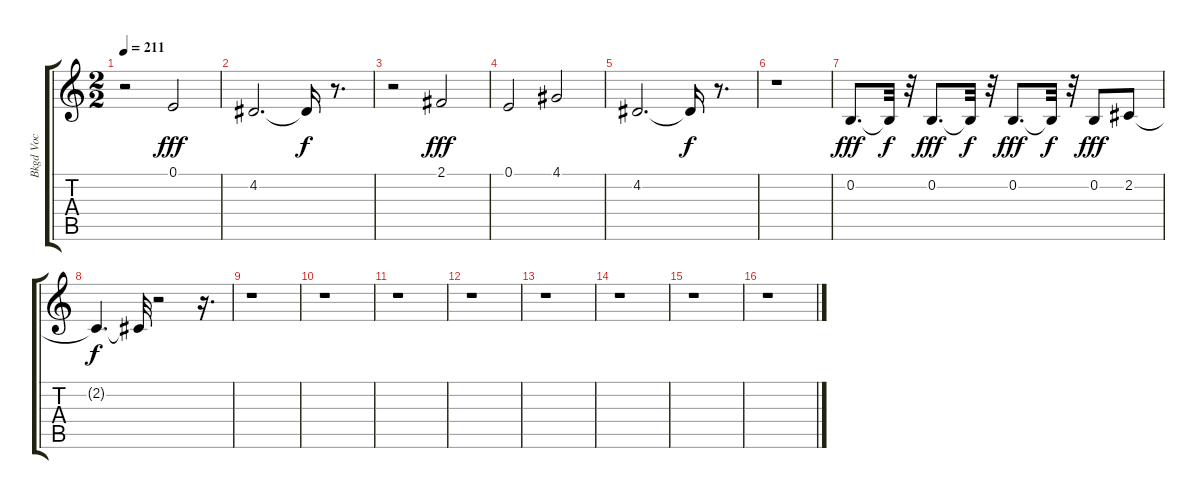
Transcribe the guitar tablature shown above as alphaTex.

\track ("Bkgd Voc" "Bkgd Voc") {instrument choiraahs}
\staff {score tabs}
\tuning (E4 B3 G3 D3 A2 E2) {hide}
\ts (2 2)
\tempo 211
\clef g2
\ks c
r.2{dy f} 0.1.2{dy fff} |
4.2.2{d} 4.2{t}.16{dy f} r.8{d} |
r.2 2.1.2{dy fff} |
0.1.2 4.1.2 |
4.2.2{d} 4.2{t}.16{dy f} r.8{d} |
r.1 |
0.2.8{d dy fff} 0.2{t}.32{dy f} r.32 0.2.8{d dy fff} 0.2{t}.32{dy f} r.32 0.2.8{d dy fff} 0.2{t}.32{dy f} r.32 0.2.8{dy fff} 2.2.8 |
2.2{t}.4{d dy f} 2.2{t}.32 r.2 r.16{d} |
r.1 |
r.1 |
r.1 |
r.1 |
r.1 |
r.1 |
r.1 |
r.1
